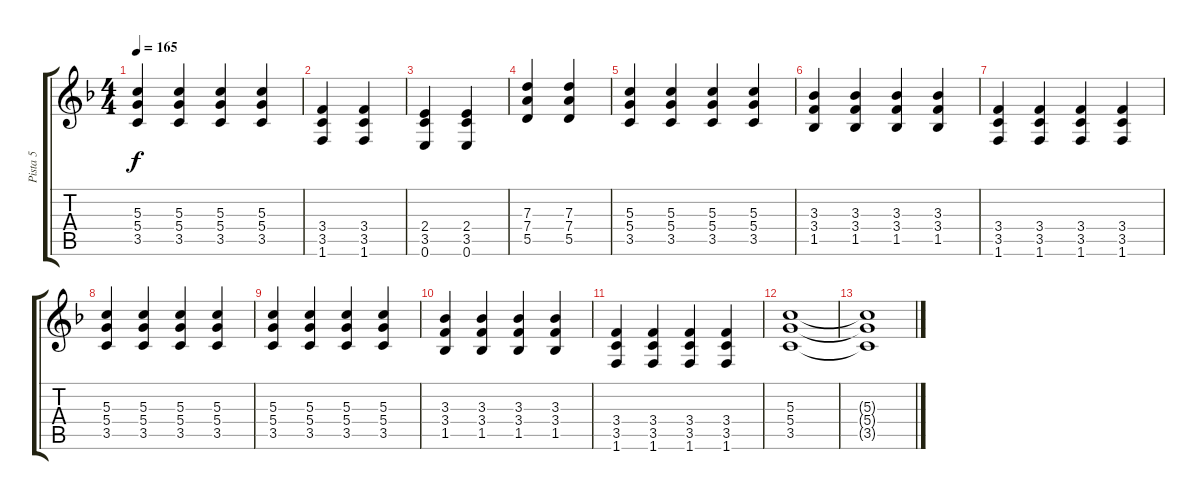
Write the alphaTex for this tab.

\track ("Pista 5" "Pista 5") {instrument overdrivenguitar}
\staff {score tabs}
\tuning (E4 B3 G3 D3 A2 E2) {hide}
\ts (4 4)
\tempo 165
\clef g2
\ks f
(5.3 5.4 3.5).4{dy f} (5.3 5.4 3.5).4 (5.3 5.4 3.5).4 (5.3 5.4 3.5).4 |
(3.4 3.5 1.6).4 (3.4 3.5 1.6).4 |
(2.4 3.5 0.6).4 (2.4 3.5 0.6).4 |
(7.3 7.4 5.5).4 (7.3 7.4 5.5).4 |
(5.3 5.4 3.5).4 (5.3 5.4 3.5).4 (5.3 5.4 3.5).4 (5.3 5.4 3.5).4 |
(3.3 3.4 1.5).4 (3.3 3.4 1.5).4 (3.3 3.4 1.5).4 (3.3 3.4 1.5).4 |
(3.4 3.5 1.6).4 (3.4 3.5 1.6).4 (3.4 3.5 1.6).4 (3.4 3.5 1.6).4 |
(5.3 5.4 3.5).4 (5.3 5.4 3.5).4 (5.3 5.4 3.5).4 (5.3 5.4 3.5).4 |
(5.3 5.4 3.5).4 (5.3 5.4 3.5).4 (5.3 5.4 3.5).4 (5.3 5.4 3.5).4 |
(3.3 3.4 1.5).4 (3.3 3.4 1.5).4 (3.3 3.4 1.5).4 (3.3 3.4 1.5).4 |
(3.4 3.5 1.6).4 (3.4 3.5 1.6).4 (3.4 3.5 1.6).4 (3.4 3.5 1.6).4 |
(5.3 5.4 3.5).1{volume 0} |
(5.3{t} 5.4{t} 3.5{t}).1
